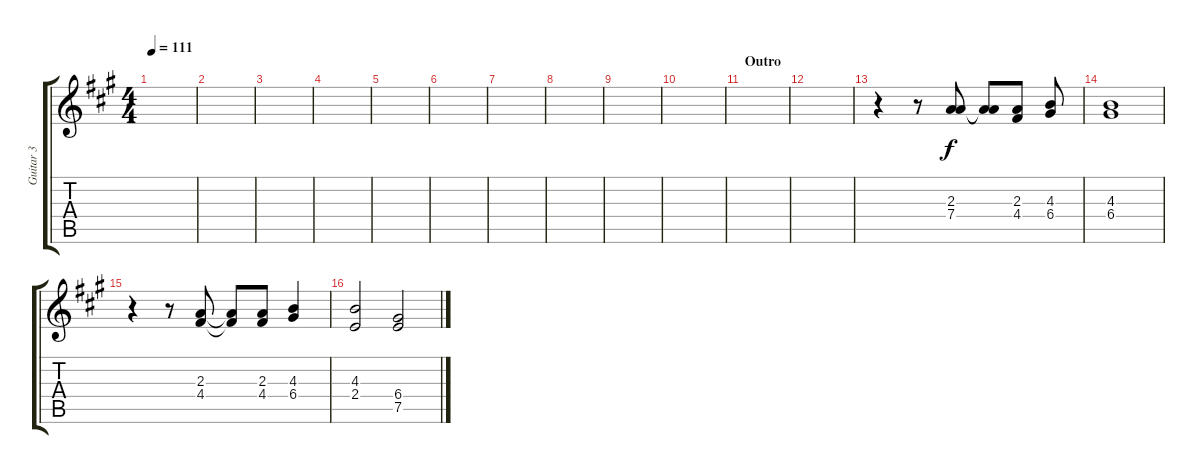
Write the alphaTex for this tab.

\track ("Guitar 3" "Guitar 3") {instrument electricguitarmuted}
\staff {score tabs}
\tuning (E4 B3 G3 D3 A2 E2) {hide}
\ts (4 4)
\tempo 111
\clef g2
\ks a
|
|
|
|
|
|
|
|
|
|
\section ("" "Outro")
|
|
r.4 r.8 (2.3 7.4).8{dy f} (2.3{t} 7.4{t}).8 (2.3 4.4).8 (4.3 6.4).8 |
(4.3 6.4).1 |
r.4 r.8 (2.3 4.4).8 (2.3{t} 4.4{t}).8 (2.3 4.4).8 (4.3 6.4).4 |
(4.3 2.4).2 (6.4 7.5).2
